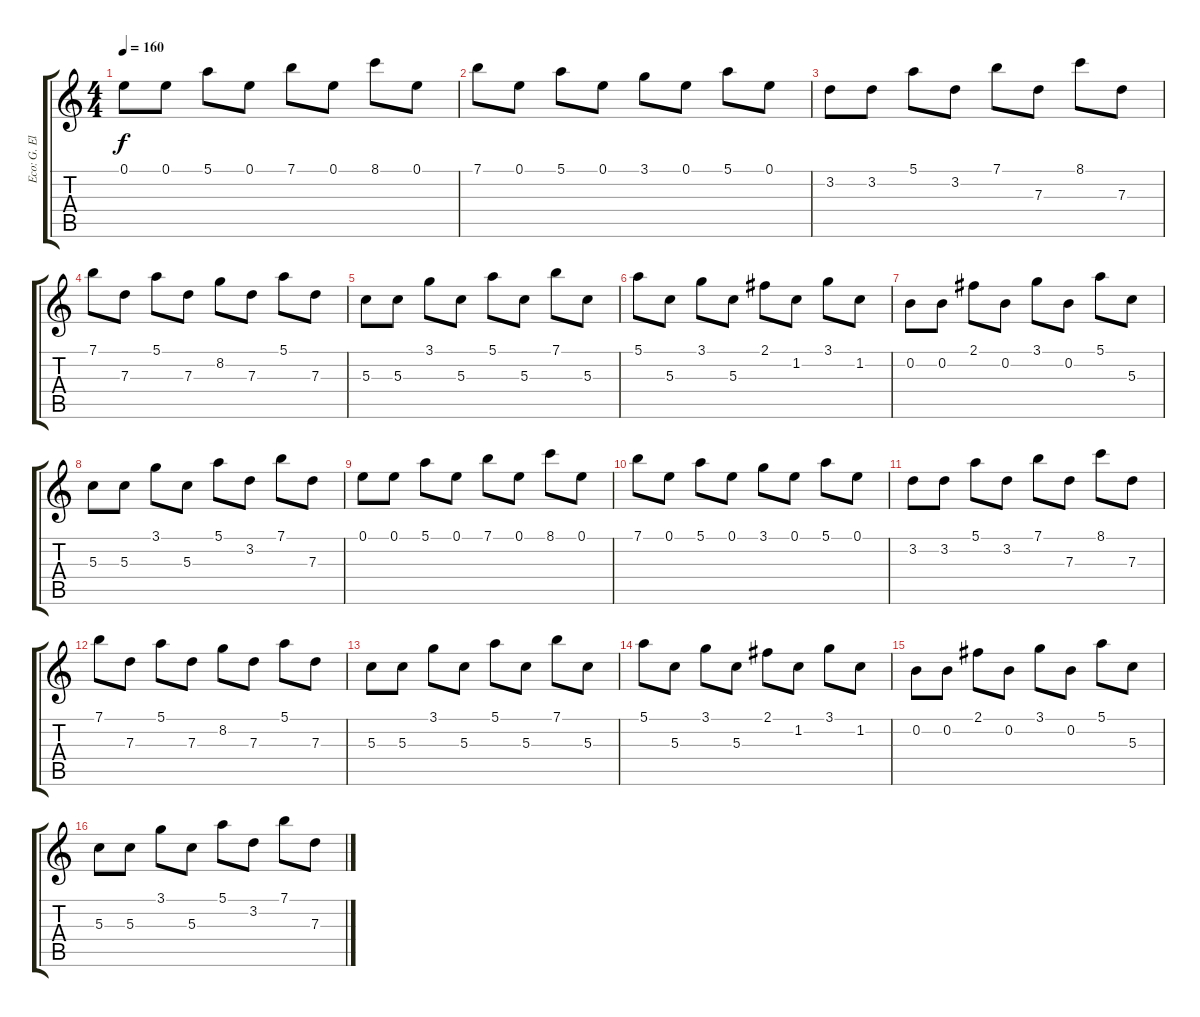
\track ("Eco: G. Electrica" "Eco: G. El") {instrument guitarharmonics}
\staff {score tabs}
\tuning (E4 B3 G3 D3 A2 E2) {hide}
\ts (4 4)
\tempo 160
\clef g2
\ks c
0.1.8{dy f volume 10 balance 12} 0.1.8 5.1.8 0.1.8 7.1.8 0.1.8 8.1.8 0.1.8 |
7.1.8 0.1.8 5.1.8 0.1.8 3.1.8 0.1.8 5.1.8 0.1.8 |
3.2.8 3.2.8 5.1.8 3.2.8 7.1.8 7.3.8 8.1.8 7.3.8 |
7.1.8 7.3.8 5.1.8 7.3.8 8.2.8 7.3.8 5.1.8 7.3.8 |
5.3.8 5.3.8 3.1.8 5.3.8 5.1.8 5.3.8 7.1.8 5.3.8 |
5.1.8 5.3.8 3.1.8 5.3.8 2.1.8 1.2.8 3.1.8 1.2.8 |
0.2.8 0.2.8 2.1.8 0.2.8 3.1.8 0.2.8 5.1.8 5.3.8 |
5.3.8 5.3.8 3.1.8 5.3.8 5.1.8 3.2.8 7.1.8 7.3.8 |
0.1.8 0.1.8 5.1.8 0.1.8 7.1.8 0.1.8 8.1.8 0.1.8 |
7.1.8 0.1.8 5.1.8 0.1.8 3.1.8 0.1.8 5.1.8 0.1.8 |
3.2.8 3.2.8 5.1.8 3.2.8 7.1.8 7.3.8 8.1.8 7.3.8 |
7.1.8 7.3.8 5.1.8 7.3.8 8.2.8 7.3.8 5.1.8 7.3.8 |
5.3.8 5.3.8 3.1.8 5.3.8 5.1.8 5.3.8 7.1.8 5.3.8 |
5.1.8 5.3.8 3.1.8 5.3.8 2.1.8 1.2.8 3.1.8 1.2.8 |
0.2.8 0.2.8 2.1.8 0.2.8 3.1.8 0.2.8 5.1.8 5.3.8 |
5.3.8 5.3.8 3.1.8 5.3.8 5.1.8 3.2.8 7.1.8 7.3.8
